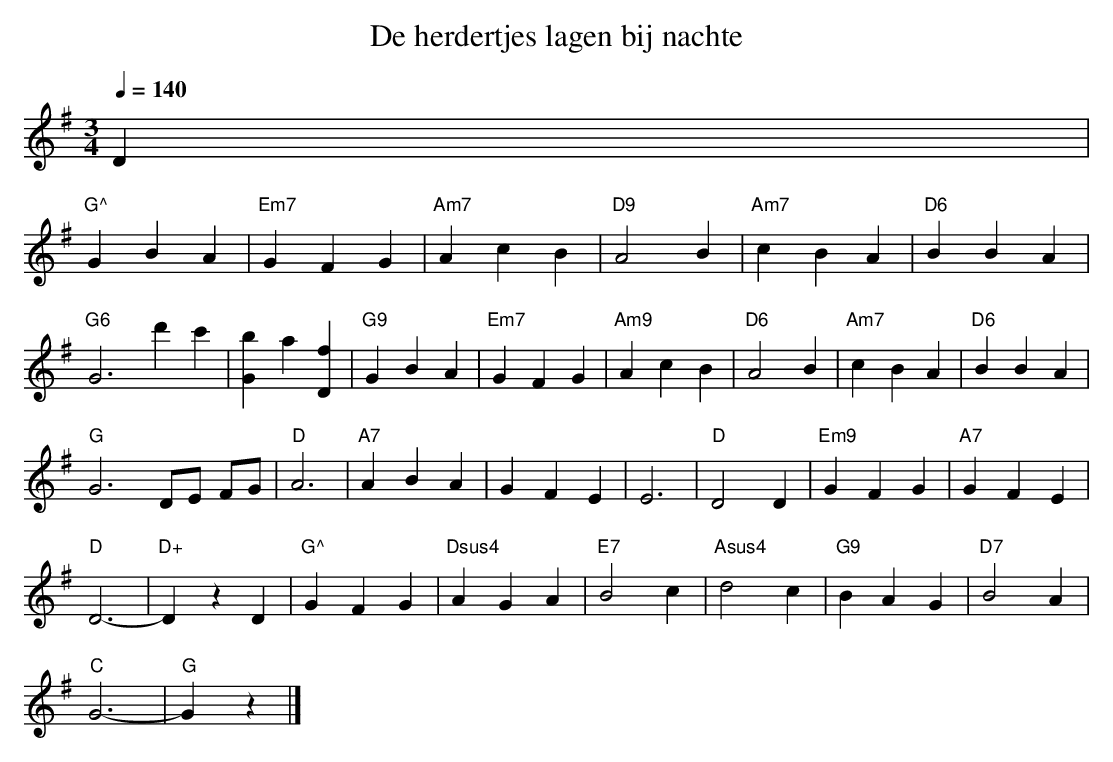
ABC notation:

X:1
T:De herdertjes lagen bij nachte
Q:1/4=140
M:3/4
L:1/8
K:G
D2 |
"G^"G2 B2 A2 | "Em7"G2 F2 G2 | "Am7"A2 c2 B2 | "D9"A4 B2 | "Am7"c2 B2 A2 | "D6"B2 B2 A2 |
"G6" [z2G6-] d'2 c'2 |  [b2G2] a2  [D2f2] | "G9"G2 B2 A2 | "Em7"G2 F2 G2 | "Am9"A2 c2 B2 | "D6"A4 B2 | "Am7"c2 B2 A2 | "D6"B2 B2 A2 |
"G" [z2G6] DE FG | "D"A6 | "A7"A2 B2 A2 | G2 F2 E2 | E6 | "D"D4 D2 | "Em9"G2 F2 G2 | "A7"G2 F2 E2 |
"D"D6- | "D+"D2 z2 D2 | "G^"G2 F2 G2 | "Dsus4"A2 G2 A2 | "E7"B4 c2 | "Asus4"d4 c2 | "G9"B2 A2 G2 | "D7"B4 A2 |
"C"G6- | "G"G2 z2 |]
